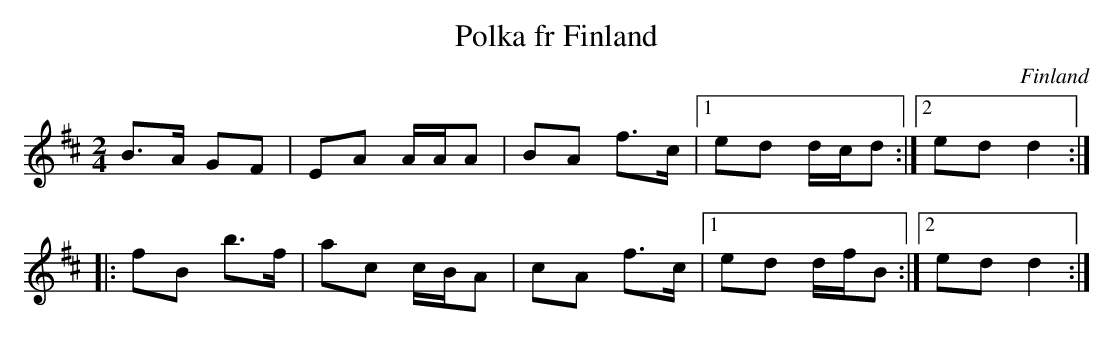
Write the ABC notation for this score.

X:1
T:Polka fr Finland
L:1/8
M:2/4
O:Finland
K:D major
B>A GF | EA A/A/A | BA f>c |1 ed d/c/d :|2 edd2::
fB b>f | ac c/B/A | cA f>c |1ed d/f/B :|2 ed d2 :|
